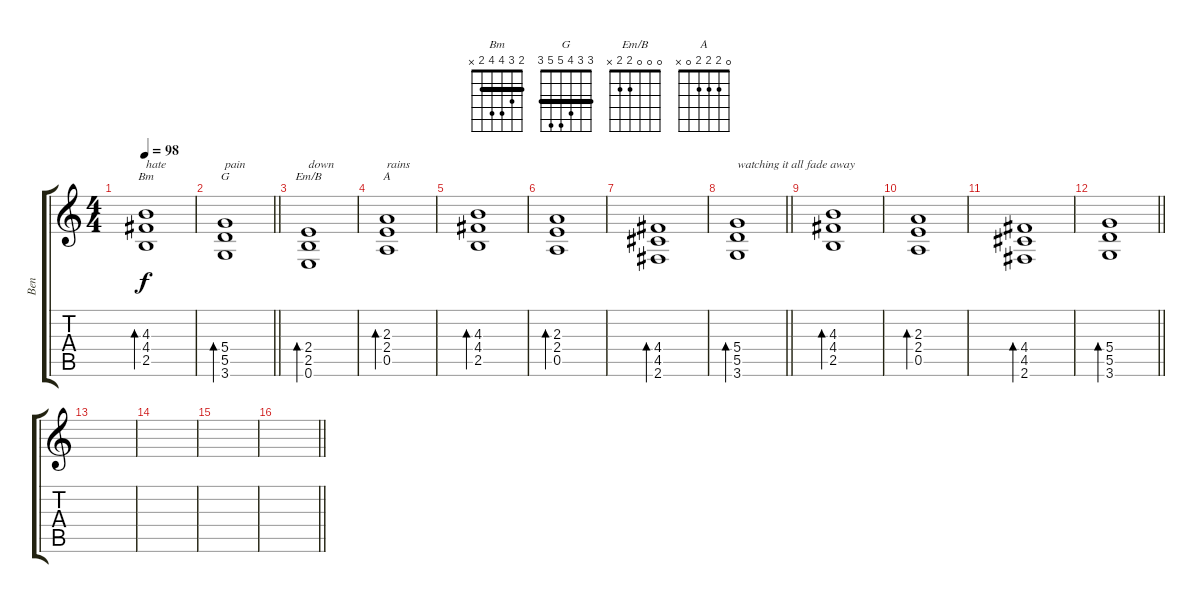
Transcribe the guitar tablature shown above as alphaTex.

\track ("Ben" "Ben") {instrument acousticguitarsteel}
\staff {score tabs}
\tuning (E4 B3 G3 D3 A2 E2) {hide}
\chord ("Bm" 2 3 4 4 2 x) {barre 2}
\chord ("G" 3 3 4 5 5 3) {barre 3}
\chord ("Em/B" 0 0 0 2 2 x)
\chord ("A" 0 2 2 2 0 x)
\ts (4 4)
\tempo 98
\clef g2
\ks c
(4.3 4.4 2.5).1{bd 60 ch "Bm" txt "hate" dy f} |
\barLineRight lightlight
(5.4 5.5 3.6).1{bd 60 ch "G" txt "pain"} |
(2.4 2.5 0.6).1{bd 60 ch "Em/B" txt "down"} |
(2.3 2.4 0.5).1{bd 60 ch "A" txt "rains"} |
(4.3 4.4 2.5).1{bd 60 instrument distortionguitar} |
(2.3 2.4 0.5).1{bd 60} |
(4.4 4.5 2.6).1{bd 60} |
\barLineRight lightlight
(5.4 5.5 3.6).1{bd 60 txt "watching it all fade away"} |
(4.3 4.4 2.5).1{bd 60 instrument distortionguitar} |
(2.3 2.4 0.5).1{bd 60} |
(4.4 4.5 2.6).1{bd 60} |
\barLineRight lightlight
(5.4 5.5 3.6).1{bd 60} |
|
|
|
\barLineRight lightlight
